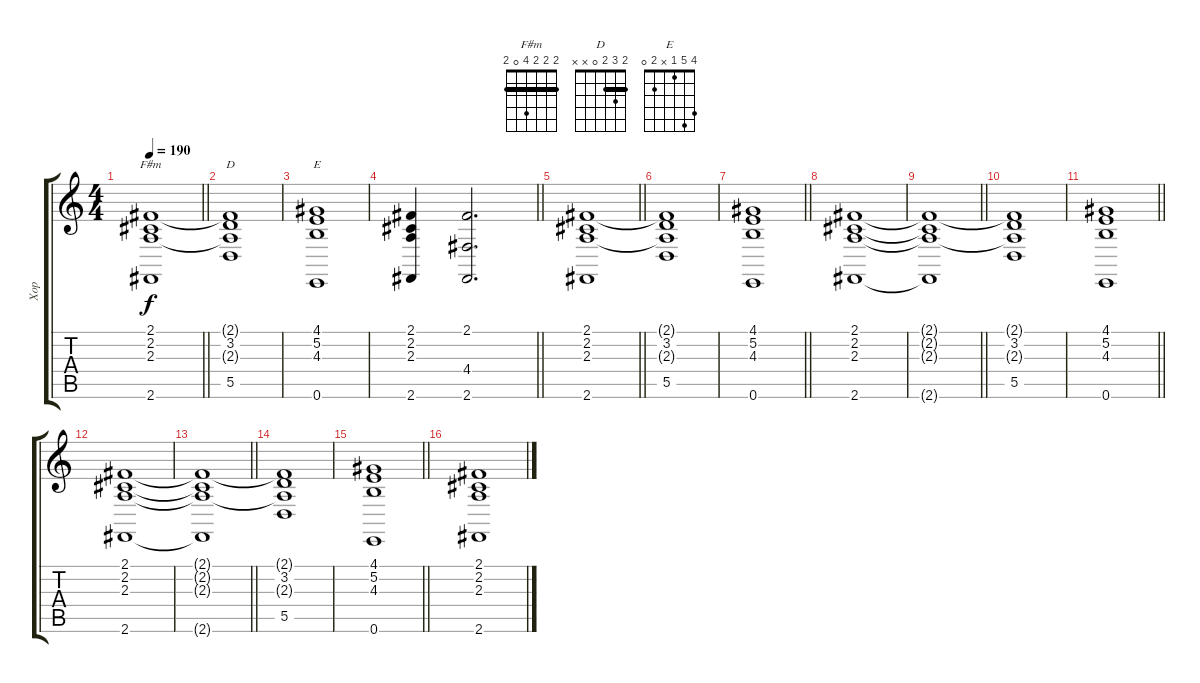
\track ("Хор" "Хор") {instrument pad4choir}
\staff {score tabs}
\tuning (E4 B3 G3 D3 A2 E2) {hide}
\chord ("F#m" 2 2 2 4 0 2) {barre 2}
\chord ("D" 2 3 2 0 x x) {barre 2}
\chord ("E" 4 5 1 x 2 0)
\ts (4 4)
\tempo 190
\clef g2
\barLineRight lightlight
\ks c
(2.1{t} 2.2{t} 2.3{t} 2.6{t}).1{ch "F#m" dy f} |
(2.1{t} 3.2 2.3{t} 5.5).1{ch "D"} |
(4.1 5.2 4.3 0.6).1{ch "E"} |
\barLineRight lightlight
(2.1 2.2 2.3 2.6).4 (2.1 4.4 2.6).2{d volume 11 instrument reversecymbal} |
\section ("" "")
\barLineRight lightlight
(2.1 2.2 2.3 2.6).1{volume 7 instrument pad4choir} |
(2.1{t} 3.2 2.3{t} 5.5).1 |
\barLineRight lightlight
(4.1 5.2 4.3 0.6).1 |
(2.1 2.2 2.3 2.6).1 |
\barLineRight lightlight
(2.1{t} 2.2{t} 2.3{t} 2.6{t}).1 |
(2.1{t} 3.2 2.3{t} 5.5).1 |
\barLineRight lightlight
(4.1 5.2 4.3 0.6).1 |
(2.1 2.2 2.3 2.6).1 |
\barLineRight lightlight
(2.1{t} 2.2{t} 2.3{t} 2.6{t}).1 |
(2.1{t} 3.2 2.3{t} 5.5).1 |
\barLineRight lightlight
(4.1 5.2 4.3 0.6).1 |
(2.1 2.2 2.3 2.6).1
